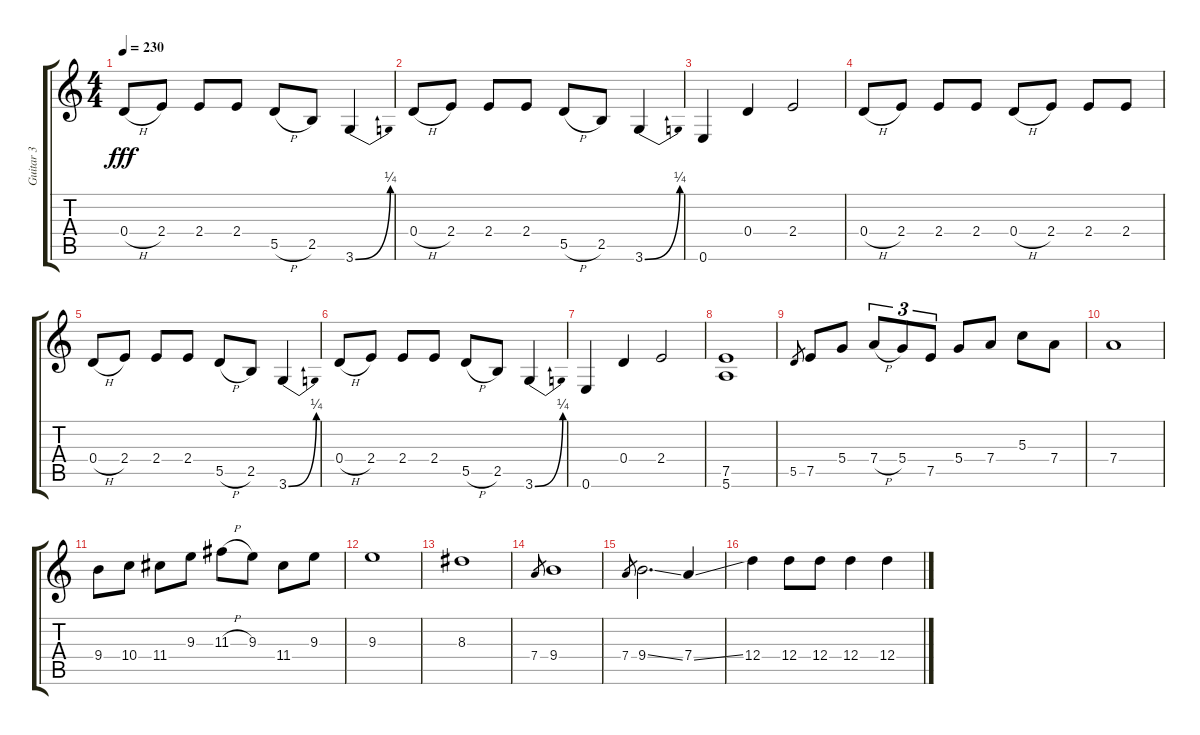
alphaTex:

\track ("Guitar 3" "Guitar 3") {instrument distortionguitar}
\staff {score tabs}
\tuning (E4 B3 G3 D3 A2 E2) {hide}
\ts (4 4)
\tempo 230
\clef g2
\ks c
0.4{h}.8{dy fff} 2.4.8 2.4.8 2.4.8 5.5{h}.8 2.5.8 3.6{be (bend 0 0 60 1)}.4 |
0.4{h}.8 2.4.8 2.4.8 2.4.8 5.5{h}.8 2.5.8 3.6{be (bend 0 0 60 1)}.4 |
0.6.4 0.4.4 2.4.2 |
0.4{h}.8 2.4.8 2.4.8 2.4.8 0.4{h}.8 2.4.8 2.4.8 2.4.8 |
0.4{h}.8 2.4.8 2.4.8 2.4.8 5.5{h}.8 2.5.8 3.6{be (bend 0 0 60 1)}.4 |
0.4{h}.8 2.4.8 2.4.8 2.4.8 5.5{h}.8 2.5.8 3.6{be (bend 0 0 60 1)}.4 |
0.6.4 0.4.4 2.4.2 |
(7.5 5.6).1 |
5.5.8{gr} 7.5.8 5.4.8 7.4{h}.8{tu (3 2)} 5.4.8{tu (3 2)} 7.5.8{tu (3 2)} 5.4.8 7.4.8 5.3.8 7.4.8 |
7.4.1 |
9.4.8 10.4.8 11.4.8 9.3.8 11.3{h}.8 9.3.8 11.4.8 9.3.8 |
9.3.1 |
8.3.1 |
7.4.8{gr} 9.4.1 |
7.4.8{gr} 9.4{ss}.2{d} 7.4{ss}.4 |
12.4.4 12.4.8 12.4.8 12.4.4 12.4.4
